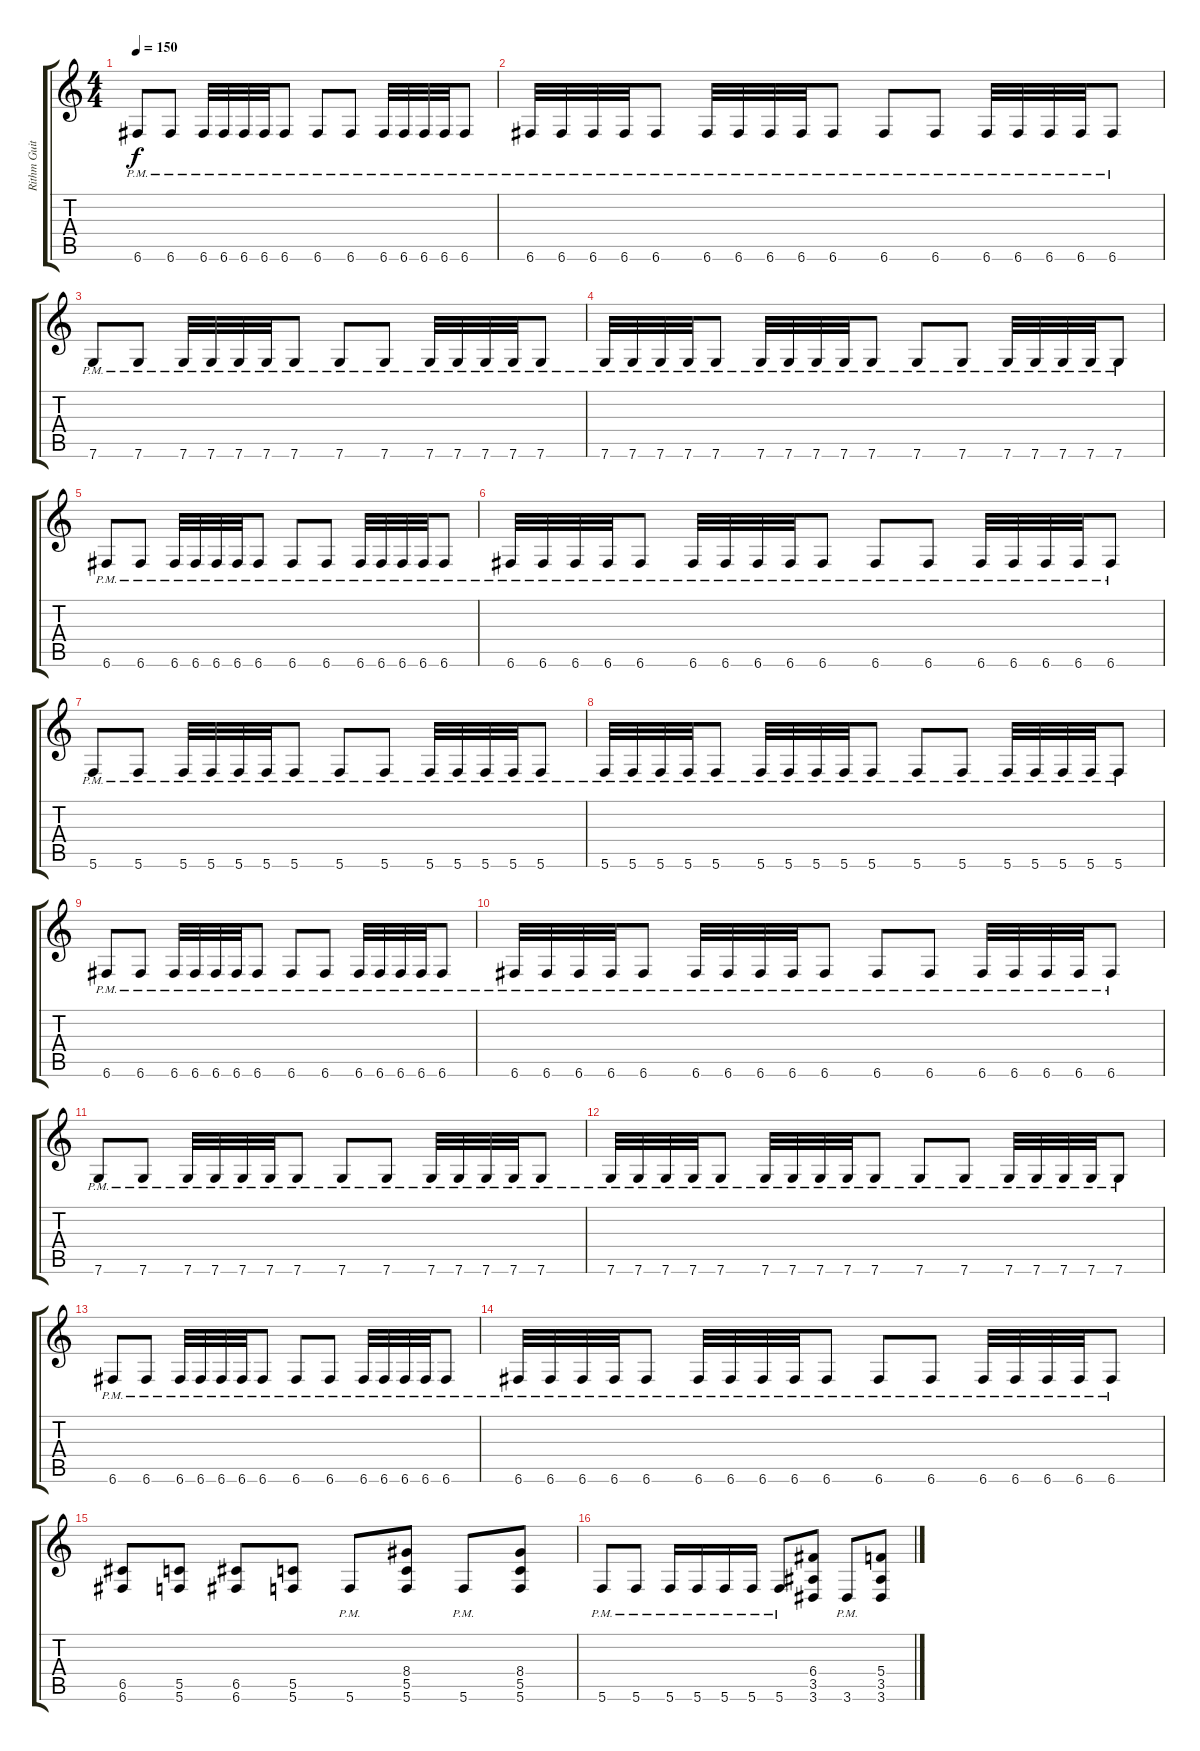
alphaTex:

\track ("Rithm Guitar" "Rithm Guit") {instrument overdrivenguitar}
\staff {score tabs}
\tuning (D4 A3 F3 C3 G2 C2) {hide}
\ts (4 4)
\tempo 150
\clef g2
\ks c
6.6{pm}.8{dy f} 6.6{pm}.8 6.6{pm}.32 6.6{pm}.32 6.6{pm}.32 6.6{pm}.32 6.6{pm}.8 6.6{pm}.8 6.6{pm}.8 6.6{pm}.32 6.6{pm}.32 6.6{pm}.32 6.6{pm}.32 6.6{pm}.8 |
6.6{pm}.32 6.6{pm}.32 6.6{pm}.32 6.6{pm}.32 6.6{pm}.8 6.6{pm}.32 6.6{pm}.32 6.6{pm}.32 6.6{pm}.32 6.6{pm}.8 6.6{pm}.8 6.6{pm}.8 6.6{pm}.32 6.6{pm}.32 6.6{pm}.32 6.6{pm}.32 6.6{pm}.8 |
7.6{pm}.8 7.6{pm}.8 7.6{pm}.32 7.6{pm}.32 7.6{pm}.32 7.6{pm}.32 7.6{pm}.8 7.6{pm}.8 7.6{pm}.8 7.6{pm}.32 7.6{pm}.32 7.6{pm}.32 7.6{pm}.32 7.6{pm}.8 |
7.6{pm}.32 7.6{pm}.32 7.6{pm}.32 7.6{pm}.32 7.6{pm}.8 7.6{pm}.32 7.6{pm}.32 7.6{pm}.32 7.6{pm}.32 7.6{pm}.8 7.6{pm}.8 7.6{pm}.8 7.6{pm}.32 7.6{pm}.32 7.6{pm}.32 7.6{pm}.32 7.6{pm}.8 |
6.6{pm}.8 6.6{pm}.8 6.6{pm}.32 6.6{pm}.32 6.6{pm}.32 6.6{pm}.32 6.6{pm}.8 6.6{pm}.8 6.6{pm}.8 6.6{pm}.32 6.6{pm}.32 6.6{pm}.32 6.6{pm}.32 6.6{pm}.8 |
6.6{pm}.32 6.6{pm}.32 6.6{pm}.32 6.6{pm}.32 6.6{pm}.8 6.6{pm}.32 6.6{pm}.32 6.6{pm}.32 6.6{pm}.32 6.6{pm}.8 6.6{pm}.8 6.6{pm}.8 6.6{pm}.32 6.6{pm}.32 6.6{pm}.32 6.6{pm}.32 6.6{pm}.8 |
5.6{pm}.8 5.6{pm}.8 5.6{pm}.32 5.6{pm}.32 5.6{pm}.32 5.6{pm}.32 5.6{pm}.8 5.6{pm}.8 5.6{pm}.8 5.6{pm}.32 5.6{pm}.32 5.6{pm}.32 5.6{pm}.32 5.6{pm}.8 |
5.6{pm}.32 5.6{pm}.32 5.6{pm}.32 5.6{pm}.32 5.6{pm}.8 5.6{pm}.32 5.6{pm}.32 5.6{pm}.32 5.6{pm}.32 5.6{pm}.8 5.6{pm}.8 5.6{pm}.8 5.6{pm}.32 5.6{pm}.32 5.6{pm}.32 5.6{pm}.32 5.6{pm}.8 |
6.6{pm}.8 6.6{pm}.8 6.6{pm}.32 6.6{pm}.32 6.6{pm}.32 6.6{pm}.32 6.6{pm}.8 6.6{pm}.8 6.6{pm}.8 6.6{pm}.32 6.6{pm}.32 6.6{pm}.32 6.6{pm}.32 6.6{pm}.8 |
6.6{pm}.32 6.6{pm}.32 6.6{pm}.32 6.6{pm}.32 6.6{pm}.8 6.6{pm}.32 6.6{pm}.32 6.6{pm}.32 6.6{pm}.32 6.6{pm}.8 6.6{pm}.8 6.6{pm}.8 6.6{pm}.32 6.6{pm}.32 6.6{pm}.32 6.6{pm}.32 6.6{pm}.8 |
7.6{pm}.8 7.6{pm}.8 7.6{pm}.32 7.6{pm}.32 7.6{pm}.32 7.6{pm}.32 7.6{pm}.8 7.6{pm}.8 7.6{pm}.8 7.6{pm}.32 7.6{pm}.32 7.6{pm}.32 7.6{pm}.32 7.6{pm}.8 |
7.6{pm}.32 7.6{pm}.32 7.6{pm}.32 7.6{pm}.32 7.6{pm}.8 7.6{pm}.32 7.6{pm}.32 7.6{pm}.32 7.6{pm}.32 7.6{pm}.8 7.6{pm}.8 7.6{pm}.8 7.6{pm}.32 7.6{pm}.32 7.6{pm}.32 7.6{pm}.32 7.6{pm}.8 |
6.6{pm}.8 6.6{pm}.8 6.6{pm}.32 6.6{pm}.32 6.6{pm}.32 6.6{pm}.32 6.6{pm}.8 6.6{pm}.8 6.6{pm}.8 6.6{pm}.32 6.6{pm}.32 6.6{pm}.32 6.6{pm}.32 6.6{pm}.8 |
6.6{pm}.32 6.6{pm}.32 6.6{pm}.32 6.6{pm}.32 6.6{pm}.8 6.6{pm}.32 6.6{pm}.32 6.6{pm}.32 6.6{pm}.32 6.6{pm}.8 6.6{pm}.8 6.6{pm}.8 6.6{pm}.32 6.6{pm}.32 6.6{pm}.32 6.6{pm}.32 6.6{pm}.8 |
(6.5 6.6).8 (5.5 5.6).8 (6.5 6.6).8 (5.5 5.6).8 5.6{pm}.8 (8.4 5.5 5.6).8 5.6{pm}.8 (8.4 5.5 5.6).8 |
5.6{pm}.8 5.6{pm}.8 5.6{pm}.16 5.6{pm}.16 5.6{pm}.16 5.6{pm}.16 5.6{pm}.8 (6.4 3.5 3.6).8 3.6{pm}.8 (5.4 3.5 3.6).8
